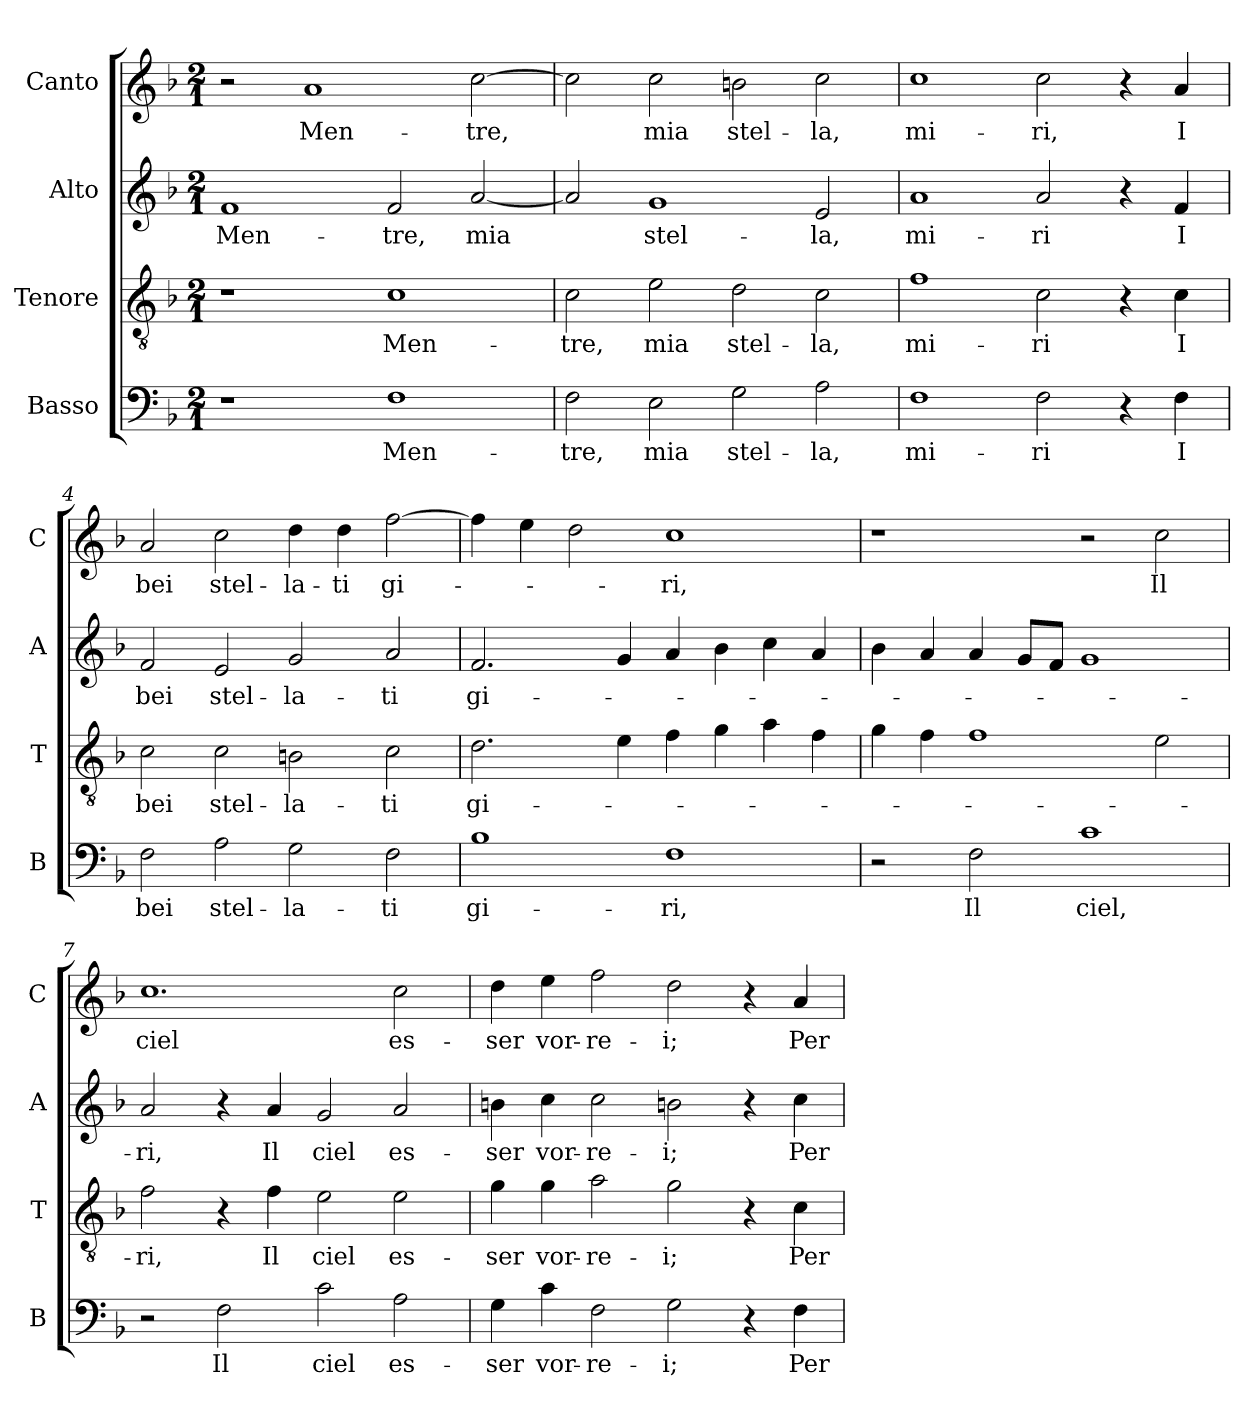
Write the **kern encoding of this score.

**kern	**text	**kern	**text	**kern	**text	**kern	**text
*part4	*part4	*part3	*part3	*part2	*part2	*part1	*part1
*staff4	*staff4	*staff3	*staff3	*staff2	*staff2	*staff1	*staff1
*I"Basso	*	*I"Tenore	*	*I"Alto	*	*I"Canto	*
*I'B	*	*I'T	*	*I'A	*	*I'C	*
*clefF4	*	*clefGv2	*	*clefG2	*	*clefG2	*
*k[b-]	*	*k[b-]	*	*k[b-]	*	*k[b-]	*
*F:	*	*F:	*	*F:	*	*F:	*
*M2/1	*	*M2/1	*	*M2/1	*	*M2/1	*
=1	=1	=1	=1	=1	=1	=1	=1
1r	.	1r	.	1f	Men-	2r	.
.	.	.	.	.	.	1a	Men-
1F	Men-	1c	Men-	2f	-tre,	.	.
.	.	.	.	[2a	mia	[2cc	-tre,
=2	=2	=2	=2	=2	=2	=2	=2
2F	-tre,	2c	-tre,	2a]	.	2cc]	.
2E	mia	2e	mia	1g	stel-	2cc	mia
2G	stel-	2d	stel-	.	.	2bn	stel-
2A	-la,	2c	-la,	2e	-la,	2cc	-la,
=3	=3	=3	=3	=3	=3	=3	=3
1F	mi-	1f	mi-	1a	mi-	1cc	mi-
2F	-ri	2c	-ri	2a	-ri	2cc	-ri,
4r	.	4r	.	4r	.	4r	.
4F	I	4c	I	4f	I	4a	I
=4	=4	=4	=4	=4	=4	=4	=4
2F	bei	2c	bei	2f	bei	2a	bei
2A	stel-	2c	stel-	2e	stel-	2cc	stel-
2G	-la-	2Bn	-la-	2g	-la-	4dd	-la-
.	.	.	.	.	.	4dd	-ti
2F	-ti	2c	-ti	2a	-ti	[2ff	gi-
=5	=5	=5	=5	=5	=5	=5	=5
1B-	gi-	2.d	gi-	2.f	gi-	4ff]	.
.	.	.	.	.	.	4ee	.
.	.	.	.	.	.	2dd	.
.	.	4e	.	4g	.	.	.
1F	-ri,	4f	.	4a	.	1cc	-ri,
.	.	4g	.	4b-	.	.	.
.	.	4a	.	4cc	.	.	.
.	.	4f	.	4a	.	.	.
=6	=6	=6	=6	=6	=6	=6	=6
2r	.	4g	.	4b-	.	1r	.
.	.	4f	.	4a	.	.	.
2F	Il	1f	.	4a	.	.	.
.	.	.	.	8gL	.	.	.
.	.	.	.	8fJ	.	.	.
1c	ciel,	.	.	1g	.	2r	.
.	.	2e	.	.	.	2cc	Il
=7	=7	=7	=7	=7	=7	=7	=7
2r	.	2f	-ri,	2a	-ri,	1.cc	ciel
2F	Il	4r	.	4r	.	.	.
.	.	4f	Il	4a	Il	.	.
2c	ciel	2e	ciel	2g	ciel	.	.
2A	es-	2e	es-	2a	es-	2cc	es-
=8	=8	=8	=8	=8	=8	=8	=8
4G	-ser	4g	-ser	4bn	-ser	4dd	-ser
4c	vor-	4g	vor-	4cc	vor-	4ee	vor-
2F	-re-	2a	-re-	2cc	-re-	2ff	-re-
2G	-i;	2g	-i;	2bn	-i;	2dd	-i;
4r	.	4r	.	4r	.	4r	.
4F	Per-	4c	Per-	4cc	Per-	4a	Per-
=	=	=	=	=	=	=	=
*-	*-	*-	*-	*-	*-	*-	*-
